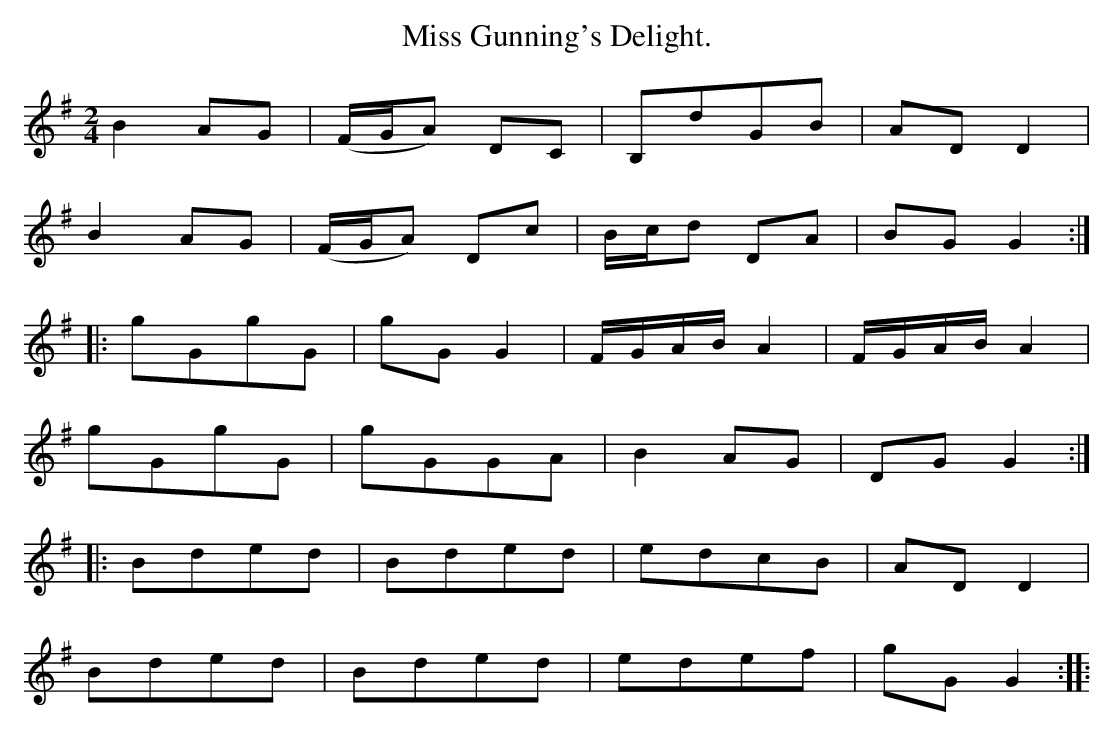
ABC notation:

X:1
T:Miss Gunning's Delight.
M:2/4
L:1/8
K:G
B2 AG|(F/G/A) DC|B,dGB      |AD       D2 |
B2 AG|(F/G/A) Dc|B/c/d    DA|BG       G2:|
|:gGgG | gGG2     |F/G/A/B/ A2|F/G/A/B/ A2 |
gGgG | gGGA     |B2       AG|DG       G2:|
|:Bded | Bded     |edcB       |AD       D2 |
Bded | Bded     |edef       |gG       G2:|
|:
